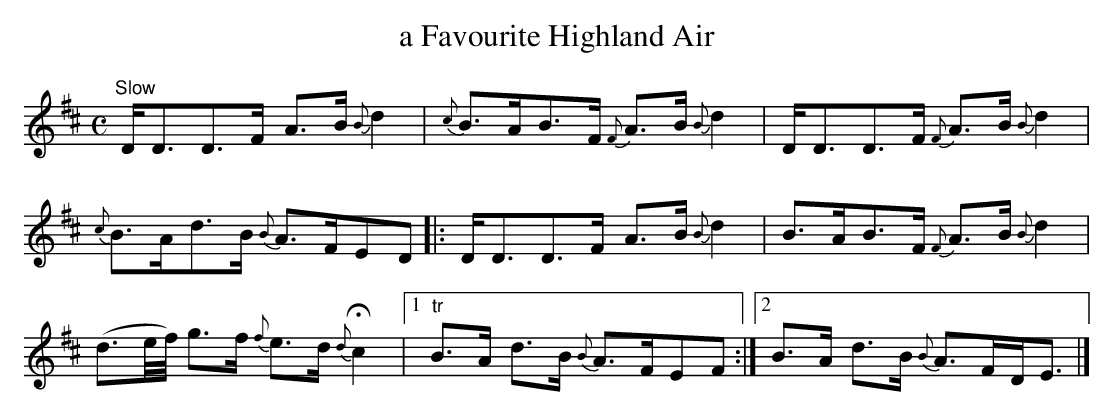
X:1
T:a Favourite Highland Air
M:C
K:D
"Slow"\
D<DD>F A>B{B}d2| {c}B>AB>F {F}A>B{B}d2|\
D<DD>F {F}A>B{B}d2| {c}B>Ad>B {B}A>FED|:\
D<DD>F A>B{B}d2| B>AB>F {F}A>B{B}d2|\
(d3/e//f//) g>f {f}e>d{d}Hc2\
|1 "tr"B>A d>B {B}A>FEF :|2 B>A d>B {B}A>FD<E|]
